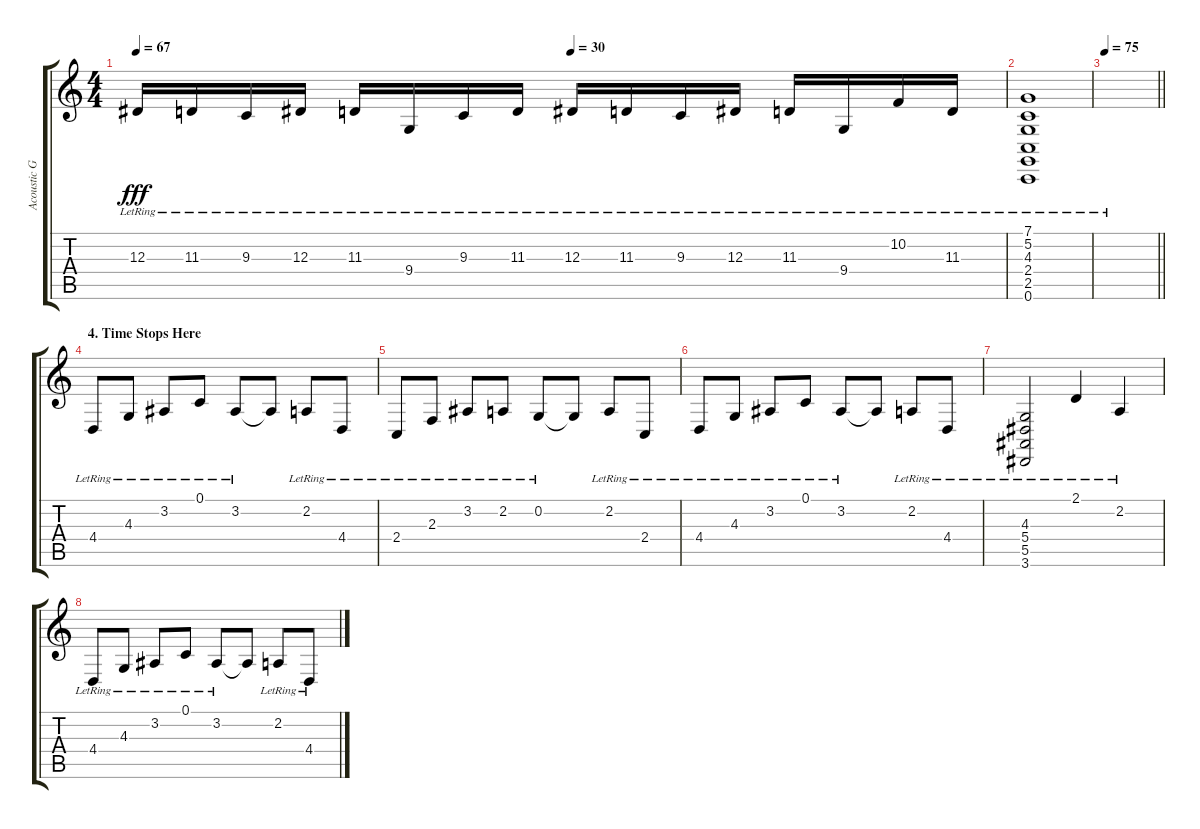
\track ("Acoustic Grand Piano" "Acoustic G") {instrument acousticgrandpiano}
\staff {score tabs}
\tuning (C4 G3 Eb3 Bb2 F2 C2) {hide}
\ts (4 4)
\tempo 67
\tempo (30 0.5)
\clef g2
\ks c
12.3{lr}.16{dy fff} 11.3{lr}.16 9.3{lr}.16 12.3{lr}.16 11.3{lr}.16 9.4{lr}.16 9.3{lr}.16 11.3{lr}.16 12.3{lr}.16 11.3{lr}.16 9.3{lr}.16 12.3{lr}.16 11.3{lr}.16 9.4{lr}.16 10.2{lr}.16 11.3{lr}.16 |
(7.1 5.2 4.3 2.4{lr} 2.5{lr} 0.6{lr}).1 |
\tempo 75
\barLineRight lightlight
|
\section ("" "4. Time Stops Here")
4.4{lr}.8 4.3{lr}.8 3.2{lr}.8 0.1{lr}.8 3.2{lr}.8 3.2{t}.8 2.2{lr}.8 4.4{lr}.8 |
2.4{lr}.8 2.3{lr}.8 3.2{lr}.8 2.2{lr}.8 0.2{lr}.8 0.2{t}.8 2.2{lr}.8 2.4{lr}.8 |
4.4{lr}.8 4.3{lr}.8 3.2{lr}.8 0.1{lr}.8 3.2{lr}.8 3.2{t}.8 2.2{lr}.8 4.4{lr}.8 |
(4.3{lr} 5.4{lr} 5.5{lr} 3.6{lr}).2 2.1{lr}.4 2.2{lr}.4 |
4.4{lr}.8 4.3{lr}.8 3.2{lr}.8 0.1{lr}.8 3.2{lr}.8 3.2{t}.8 2.2{lr}.8 4.4{lr}.8
